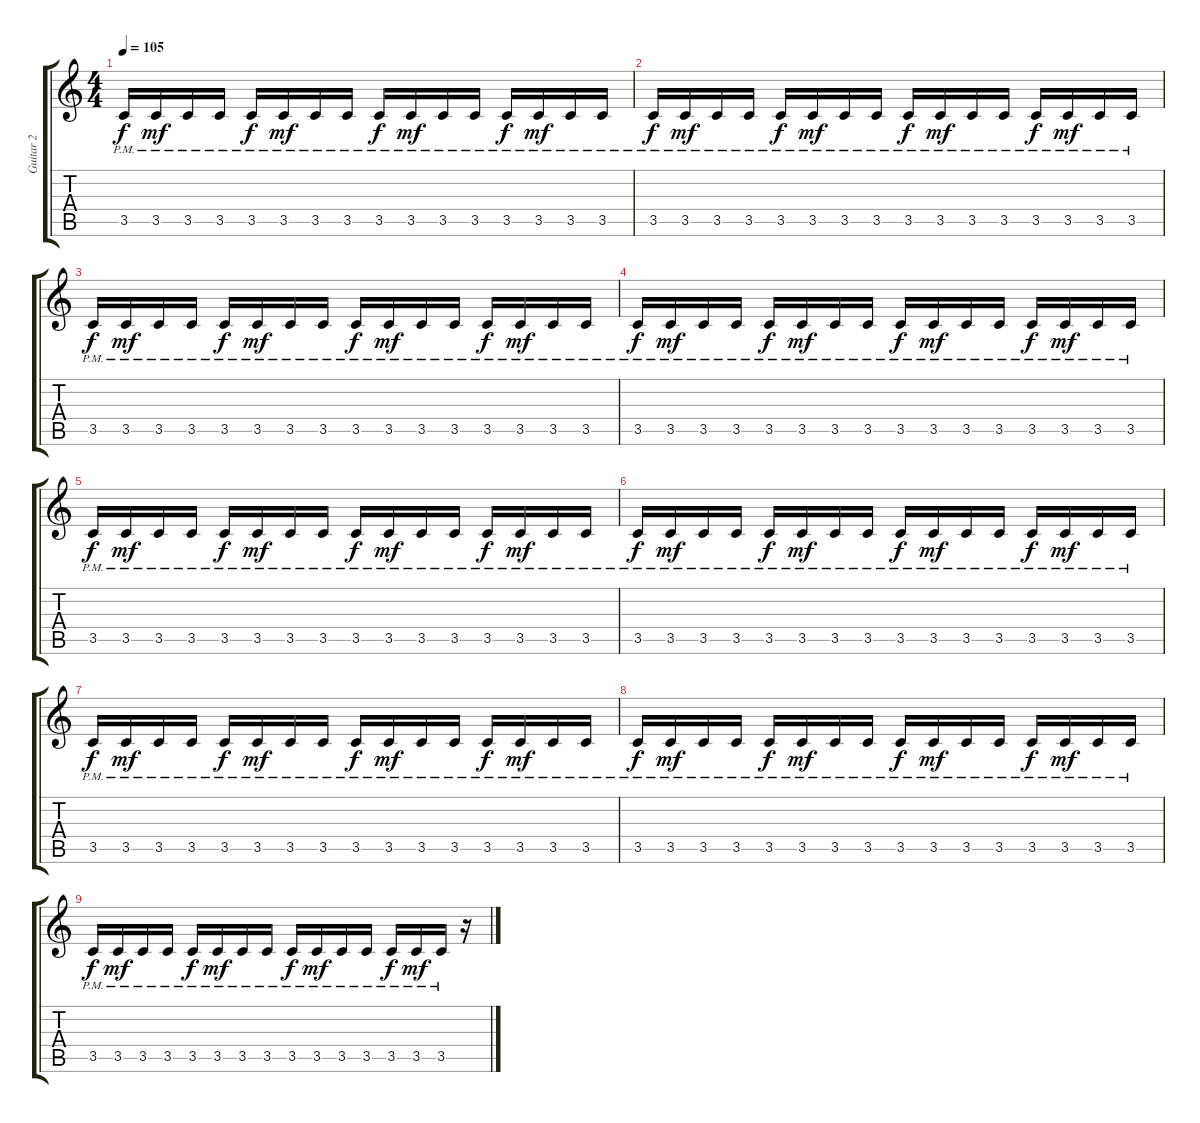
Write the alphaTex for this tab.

\track ("Guitar 2" "Guitar 2") {instrument overdrivenguitar}
\staff {score tabs}
\tuning (E4 B3 G3 D3 A2 E2) {hide}
\ts (4 4)
\tempo 105
\clef g2
\ks c
3.5{pm}.16{dy f} 3.5{pm}.16{dy mf} 3.5{pm}.16 3.5{pm}.16 3.5{pm}.16{dy f} 3.5{pm}.16{dy mf} 3.5{pm}.16 3.5{pm}.16 3.5{pm}.16{dy f} 3.5{pm}.16{dy mf} 3.5{pm}.16 3.5{pm}.16 3.5{pm}.16{dy f} 3.5{pm}.16{dy mf} 3.5{pm}.16 3.5{pm}.16 |
3.5{pm}.16{dy f} 3.5{pm}.16{dy mf} 3.5{pm}.16 3.5{pm}.16 3.5{pm}.16{dy f} 3.5{pm}.16{dy mf} 3.5{pm}.16 3.5{pm}.16 3.5{pm}.16{dy f} 3.5{pm}.16{dy mf} 3.5{pm}.16 3.5{pm}.16 3.5{pm}.16{dy f} 3.5{pm}.16{dy mf} 3.5{pm}.16 3.5{pm}.16 |
3.5{pm}.16{dy f} 3.5{pm}.16{dy mf} 3.5{pm}.16 3.5{pm}.16 3.5{pm}.16{dy f} 3.5{pm}.16{dy mf} 3.5{pm}.16 3.5{pm}.16 3.5{pm}.16{dy f} 3.5{pm}.16{dy mf} 3.5{pm}.16 3.5{pm}.16 3.5{pm}.16{dy f} 3.5{pm}.16{dy mf} 3.5{pm}.16 3.5{pm}.16 |
3.5{pm}.16{dy f} 3.5{pm}.16{dy mf} 3.5{pm}.16 3.5{pm}.16 3.5{pm}.16{dy f} 3.5{pm}.16{dy mf} 3.5{pm}.16 3.5{pm}.16 3.5{pm}.16{dy f} 3.5{pm}.16{dy mf} 3.5{pm}.16 3.5{pm}.16 3.5{pm}.16{dy f} 3.5{pm}.16{dy mf} 3.5{pm}.16 3.5{pm}.16 |
3.5{pm}.16{dy f} 3.5{pm}.16{dy mf} 3.5{pm}.16 3.5{pm}.16 3.5{pm}.16{dy f} 3.5{pm}.16{dy mf} 3.5{pm}.16 3.5{pm}.16 3.5{pm}.16{dy f} 3.5{pm}.16{dy mf} 3.5{pm}.16 3.5{pm}.16 3.5{pm}.16{dy f} 3.5{pm}.16{dy mf} 3.5{pm}.16 3.5{pm}.16 |
3.5{pm}.16{dy f} 3.5{pm}.16{dy mf} 3.5{pm}.16 3.5{pm}.16 3.5{pm}.16{dy f} 3.5{pm}.16{dy mf} 3.5{pm}.16 3.5{pm}.16 3.5{pm}.16{dy f} 3.5{pm}.16{dy mf} 3.5{pm}.16 3.5{pm}.16 3.5{pm}.16{dy f} 3.5{pm}.16{dy mf} 3.5{pm}.16 3.5{pm}.16 |
3.5{pm}.16{dy f} 3.5{pm}.16{dy mf} 3.5{pm}.16 3.5{pm}.16 3.5{pm}.16{dy f} 3.5{pm}.16{dy mf} 3.5{pm}.16 3.5{pm}.16 3.5{pm}.16{dy f} 3.5{pm}.16{dy mf} 3.5{pm}.16 3.5{pm}.16 3.5{pm}.16{dy f} 3.5{pm}.16{dy mf} 3.5{pm}.16 3.5{pm}.16 |
3.5{pm}.16{dy f} 3.5{pm}.16{dy mf} 3.5{pm}.16 3.5{pm}.16 3.5{pm}.16{dy f} 3.5{pm}.16{dy mf} 3.5{pm}.16 3.5{pm}.16 3.5{pm}.16{dy f} 3.5{pm}.16{dy mf} 3.5{pm}.16 3.5{pm}.16 3.5{pm}.16{dy f} 3.5{pm}.16{dy mf} 3.5{pm}.16 3.5{pm}.16 |
3.5{pm}.16{dy f} 3.5{pm}.16{dy mf} 3.5{pm}.16 3.5{pm}.16 3.5{pm}.16{dy f} 3.5{pm}.16{dy mf} 3.5{pm}.16 3.5{pm}.16 3.5{pm}.16{dy f} 3.5{pm}.16{dy mf} 3.5{pm}.16 3.5{pm}.16 3.5{pm}.16{dy f} 3.5{pm}.16{dy mf} 3.5{pm}.16 r.16
